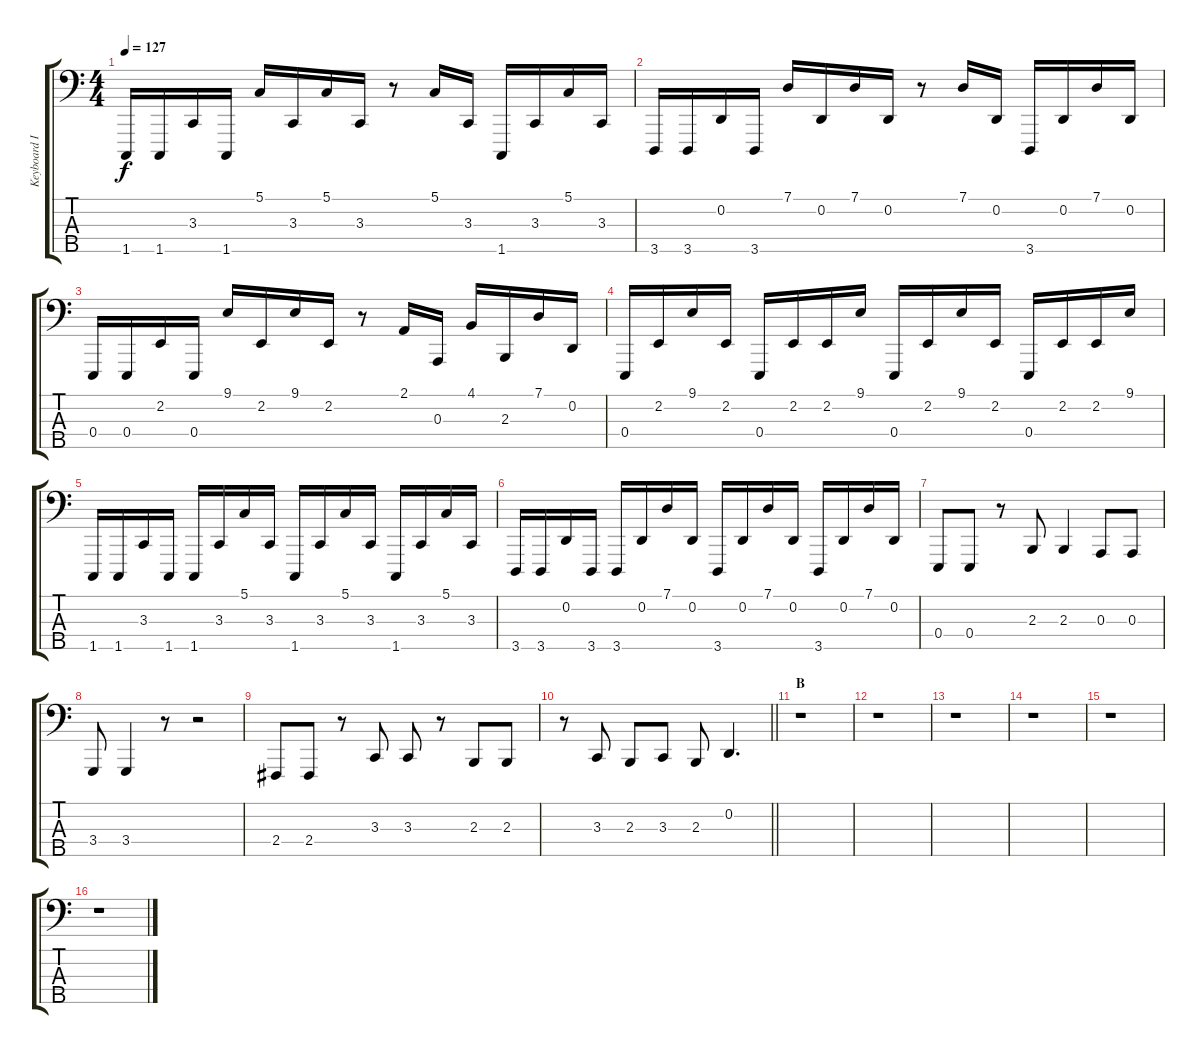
\track ("Keyboard II" "Keyboard I") {instrument lead8bassandlead}
\staff {score tabs}
\tuning (G2 D2 A1 E1 B0) {hide}
\ts (4 4)
\tempo 127
\clef f4
\ks c
1.5.16{dy f} 1.5.16 3.3.16 1.5.16 5.1.16 3.3.16 5.1.16 3.3.16 r.8 5.1.16 3.3.16 1.5.16 3.3.16 5.1.16 3.3.16 |
3.5.16 3.5.16 0.2.16 3.5.16 7.1.16 0.2.16 7.1.16 0.2.16 r.8 7.1.16 0.2.16 3.5.16 0.2.16 7.1.16 0.2.16 |
0.4.16 0.4.16 2.2.16 0.4.16 9.1.16 2.2.16 9.1.16 2.2.16 r.8 2.1.16 0.3.16 4.1.16 2.3.16 7.1.16 0.2.16 |
0.4.16 2.2.16 9.1.16 2.2.16 0.4.16 2.2.16 2.2.16 9.1.16 0.4.16 2.2.16 9.1.16 2.2.16 0.4.16 2.2.16 2.2.16 9.1.16 |
1.5.16 1.5.16 3.3.16 1.5.16 1.5.16 3.3.16 5.1.16 3.3.16 1.5.16 3.3.16 5.1.16 3.3.16 1.5.16 3.3.16 5.1.16 3.3.16 |
3.5.16 3.5.16 0.2.16 3.5.16 3.5.16 0.2.16 7.1.16 0.2.16 3.5.16 0.2.16 7.1.16 0.2.16 3.5.16 0.2.16 7.1.16 0.2.16 |
0.4.8 0.4.8 r.8 2.3.8 2.3.4 0.3.8 0.3.8 |
3.4.8 3.4.4 r.8 r.2 |
2.4.8 2.4.8 r.8 3.3.8 3.3.8 r.8 2.3.8 2.3.8 |
\barLineRight lightlight
r.8 3.3.8 2.3.8 3.3.8 2.3.8 0.2.4{d} |
\section ("" "B")
r.1 |
r.1 |
r.1 |
r.1 |
r.1 |
r.1
